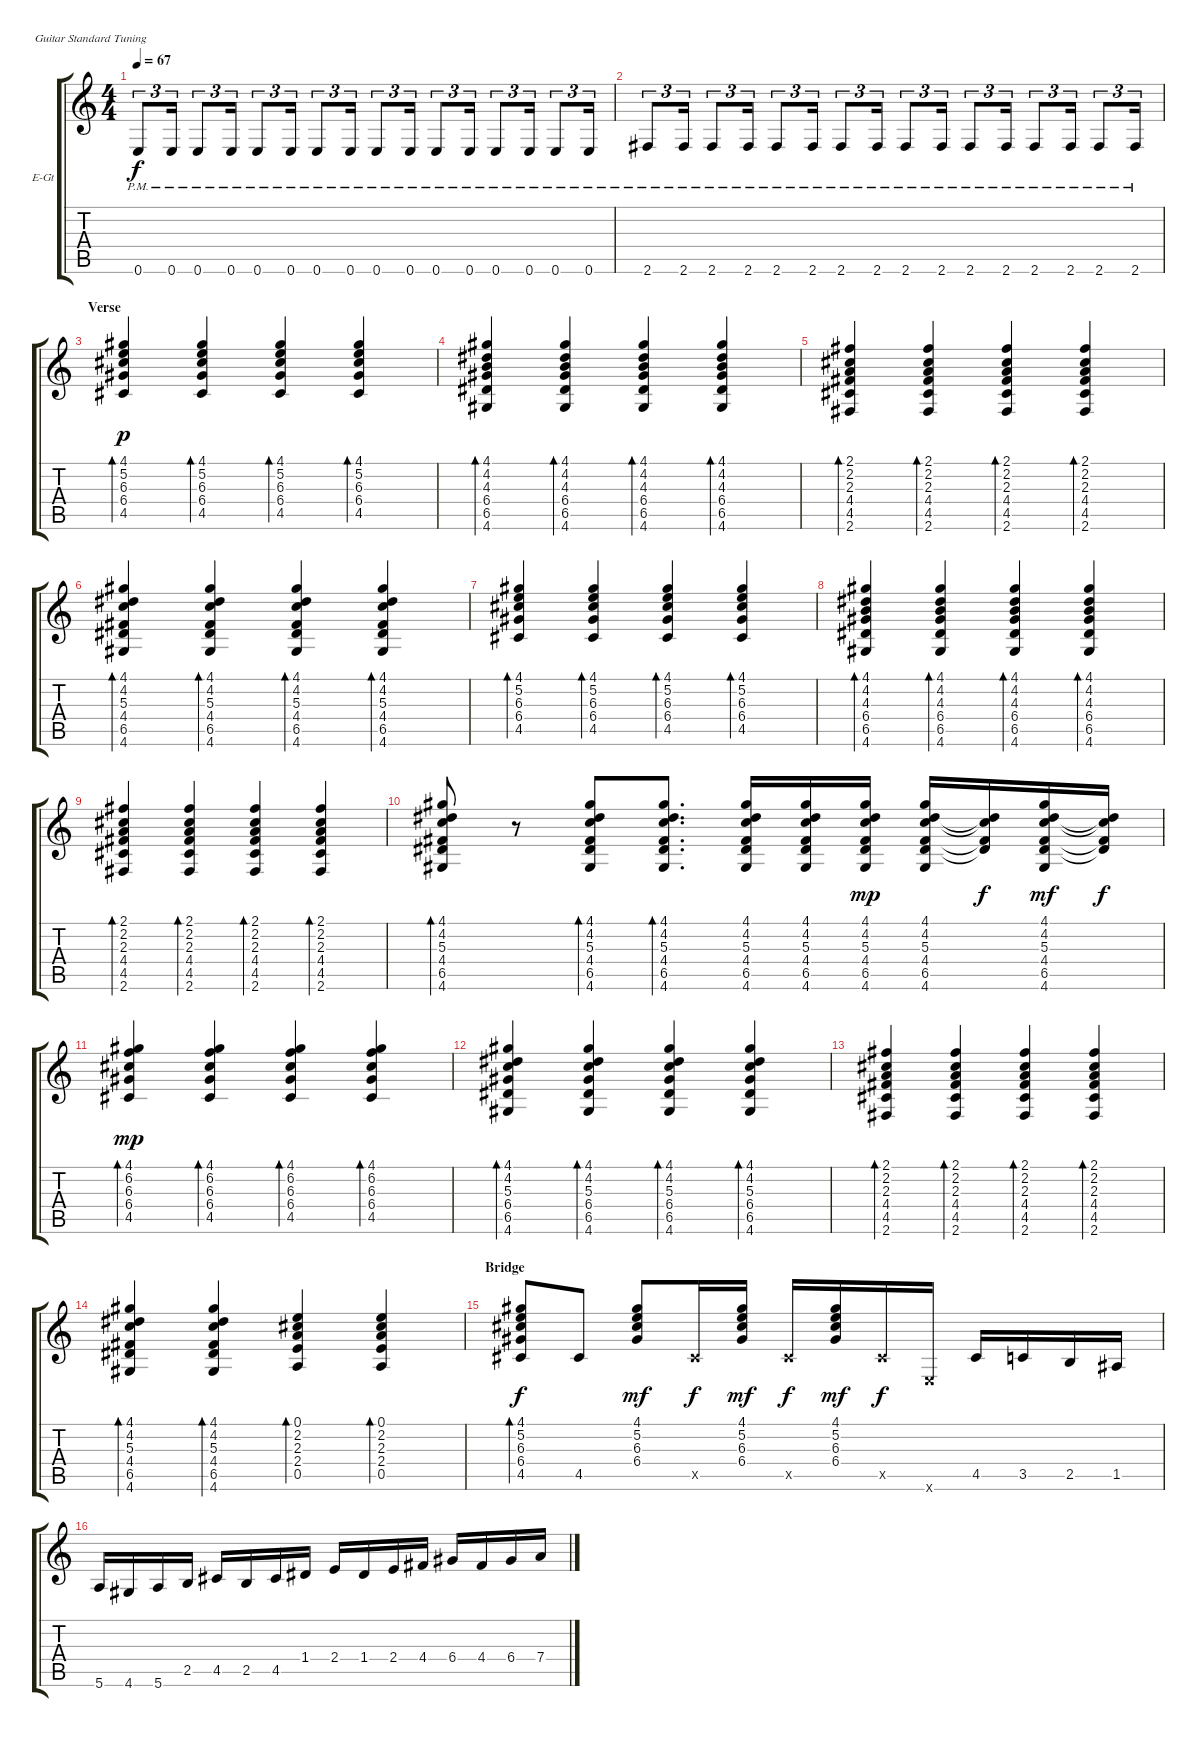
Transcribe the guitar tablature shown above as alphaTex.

\bracketExtendMode groupsimilarinstruments
\firstSystemTrackNameOrientation horizontal
\otherSystemsTrackNameOrientation horizontal
\track ("David" "E-Gt") {instrument distortionguitar}
\staff {score tabs}
\tuning (E4 B3 G3 D3 A2 E2)
\ts (4 4)
\tempo 67
\clef g2
\ks c
0.6{pm}.8{tu (3 2) dy f} 0.6{pm}.16{tu (3 2)} 0.6{pm}.8{tu (3 2)} 0.6{pm}.16{tu (3 2)} 0.6{pm}.8{tu (3 2)} 0.6{pm}.16{tu (3 2)} 0.6{pm}.8{tu (3 2)} 0.6{pm}.16{tu (3 2)} 0.6{pm}.8{tu (3 2)} 0.6{pm}.16{tu (3 2)} 0.6{pm}.8{tu (3 2)} 0.6{pm}.16{tu (3 2)} 0.6{pm}.8{tu (3 2)} 0.6{pm}.16{tu (3 2)} 0.6{pm}.8{tu (3 2)} 0.6{pm}.16{tu (3 2)} |
2.6{pm}.8{tu (3 2)} 2.6{pm}.16{tu (3 2)} 2.6{pm}.8{tu (3 2)} 2.6{pm}.16{tu (3 2)} 2.6{pm}.8{tu (3 2)} 2.6{pm}.16{tu (3 2)} 2.6{pm}.8{tu (3 2)} 2.6{pm}.16{tu (3 2)} 2.6{pm}.8{tu (3 2)} 2.6{pm}.16{tu (3 2)} 2.6{pm}.8{tu (3 2)} 2.6{pm}.16{tu (3 2)} 2.6{pm}.8{tu (3 2)} 2.6{pm}.16{tu (3 2)} 2.6{pm}.8{tu (3 2)} 2.6{pm}.16{tu (3 2)} |
\section ("" "Verse")
(4.1 5.2 6.3 6.4 4.5).4{bd 60 dy p} (4.1 5.2 6.3 6.4 4.5).4{bd 60} (4.1 5.2 6.3 6.4 4.5).4{bd 60} (4.1 5.2 6.3 6.4 4.5).4{bd 60} |
(4.1 4.2 4.3 6.4 6.5 4.6).4{bd 60} (4.1 4.2 4.3 6.4 6.5 4.6).4{bd 60} (4.1 4.2 4.3 6.4 6.5 4.6).4{bd 60} (4.1 4.2 4.3 6.4 6.5 4.6).4{bd 60} |
(2.1 2.2 2.3 4.4 4.5 2.6).4{bd 60} (2.1 2.2 2.3 4.4 4.5 2.6).4{bd 60} (2.1 2.2 2.3 4.4 4.5 2.6).4{bd 60} (2.1 2.2 2.3 4.4 4.5 2.6).4{bd 60} |
(4.1 4.2 5.3 4.4 6.5 4.6).4{bd 60} (4.1 4.2 5.3 4.4 6.5 4.6).4{bd 60} (4.1 4.2 5.3 4.4 6.5 4.6).4{bd 60} (4.1 4.2 5.3 4.4 6.5 4.6).4{bd 60} |
(4.1 5.2 6.3 6.4 4.5).4{bd 60} (4.1 5.2 6.3 6.4 4.5).4{bd 60} (4.1 5.2 6.3 6.4 4.5).4{bd 60} (4.1 5.2 6.3 6.4 4.5).4{bd 60} |
(4.1 4.2 4.3 6.4 6.5 4.6).4{bd 60} (4.1 4.2 4.3 6.4 6.5 4.6).4{bd 60} (4.1 4.2 4.3 6.4 6.5 4.6).4{bd 60} (4.1 4.2 4.3 6.4 6.5 4.6).4{bd 60} |
(2.1 2.2 2.3 4.4 4.5 2.6).4{bd 60} (2.1 2.2 2.3 4.4 4.5 2.6).4{bd 60} (2.1 2.2 2.3 4.4 4.5 2.6).4{bd 60} (2.1 2.2 2.3 4.4 4.5 2.6).4{bd 60} |
(4.1 4.2 5.3 4.4 6.5 4.6).8{bd 60} r.8 (4.1 4.2 5.3 4.4 6.5 4.6).8{bd 60} (4.1 4.2 5.3 4.4 6.5 4.6).8{d bd 60} (4.1 4.2 5.3 4.4 6.5 4.6).16 (4.1 4.2 5.3 4.4 6.5 4.6).16 (4.1 4.2 5.3 4.4 6.5 4.6).16{dy mp} (4.1 4.2 5.3 4.4 6.5 4.6).16 (4.2{t} 5.3{t} 4.4{t} 6.5{t}).16{dy f} (4.1 4.2 5.3 4.4 6.5 4.6).16{dy mf} (4.2{t} 5.3{t} 4.4{t} 6.5{t}).16{dy f} |
(4.1 6.2 6.3 6.4 4.5).4{bd 30 dy mp} (4.1 6.2 6.3 6.4 4.5).4{bd 30} (4.1 6.2 6.3 6.4 4.5).4{bd 30} (4.1 6.2 6.3 6.4 4.5).4{bd 30} |
(4.1 4.2 5.3 6.4 6.5 4.6).4{bd 30} (4.1 4.2 5.3 6.4 6.5 4.6).4{bd 30} (4.1 4.2 5.3 6.4 6.5 4.6).4{bd 30} (4.1 4.2 5.3 6.4 6.5 4.6).4{bd 30} |
(2.1 2.2 2.3 4.4 4.5 2.6).4{bd 30} (2.1 2.2 2.3 4.4 4.5 2.6).4{bd 30} (2.1 2.2 2.3 4.4 4.5 2.6).4{bd 30} (2.1 2.2 2.3 4.4 4.5 2.6).4{bd 30} |
(4.1 4.2 5.3 4.4 6.5 4.6).4{bd 30} (4.1 4.2 5.3 4.4 6.5 4.6).4{bd 30} (0.1 2.2 2.3 2.4 0.5).4{bd 30} (0.1 2.2 2.3 2.4 0.5).4{bd 30} |
\section ("" "Bridge")
(4.1 5.2 6.3 6.4 4.5).8{bd 60 dy f} 4.5.8 (4.1 5.2 6.3 6.4).8{dy mf} 4.5{x}.16{dy f} (4.1 5.2 6.3 6.4).16{dy mf} 4.5{x}.16{dy f} (4.1 5.2 6.3 6.4).16{dy mf} 4.5{x}.16{dy f} 0.6{x}.16 4.5.16 3.5.16 2.5.16 1.5.16 |
5.6.16 4.6.16 5.6.16 2.5.16 4.5.16 2.5.16 4.5.16 1.4.16 2.4.16 1.4.16 2.4.16 4.4.16 6.4.16 4.4.16 6.4.16 7.4.16
